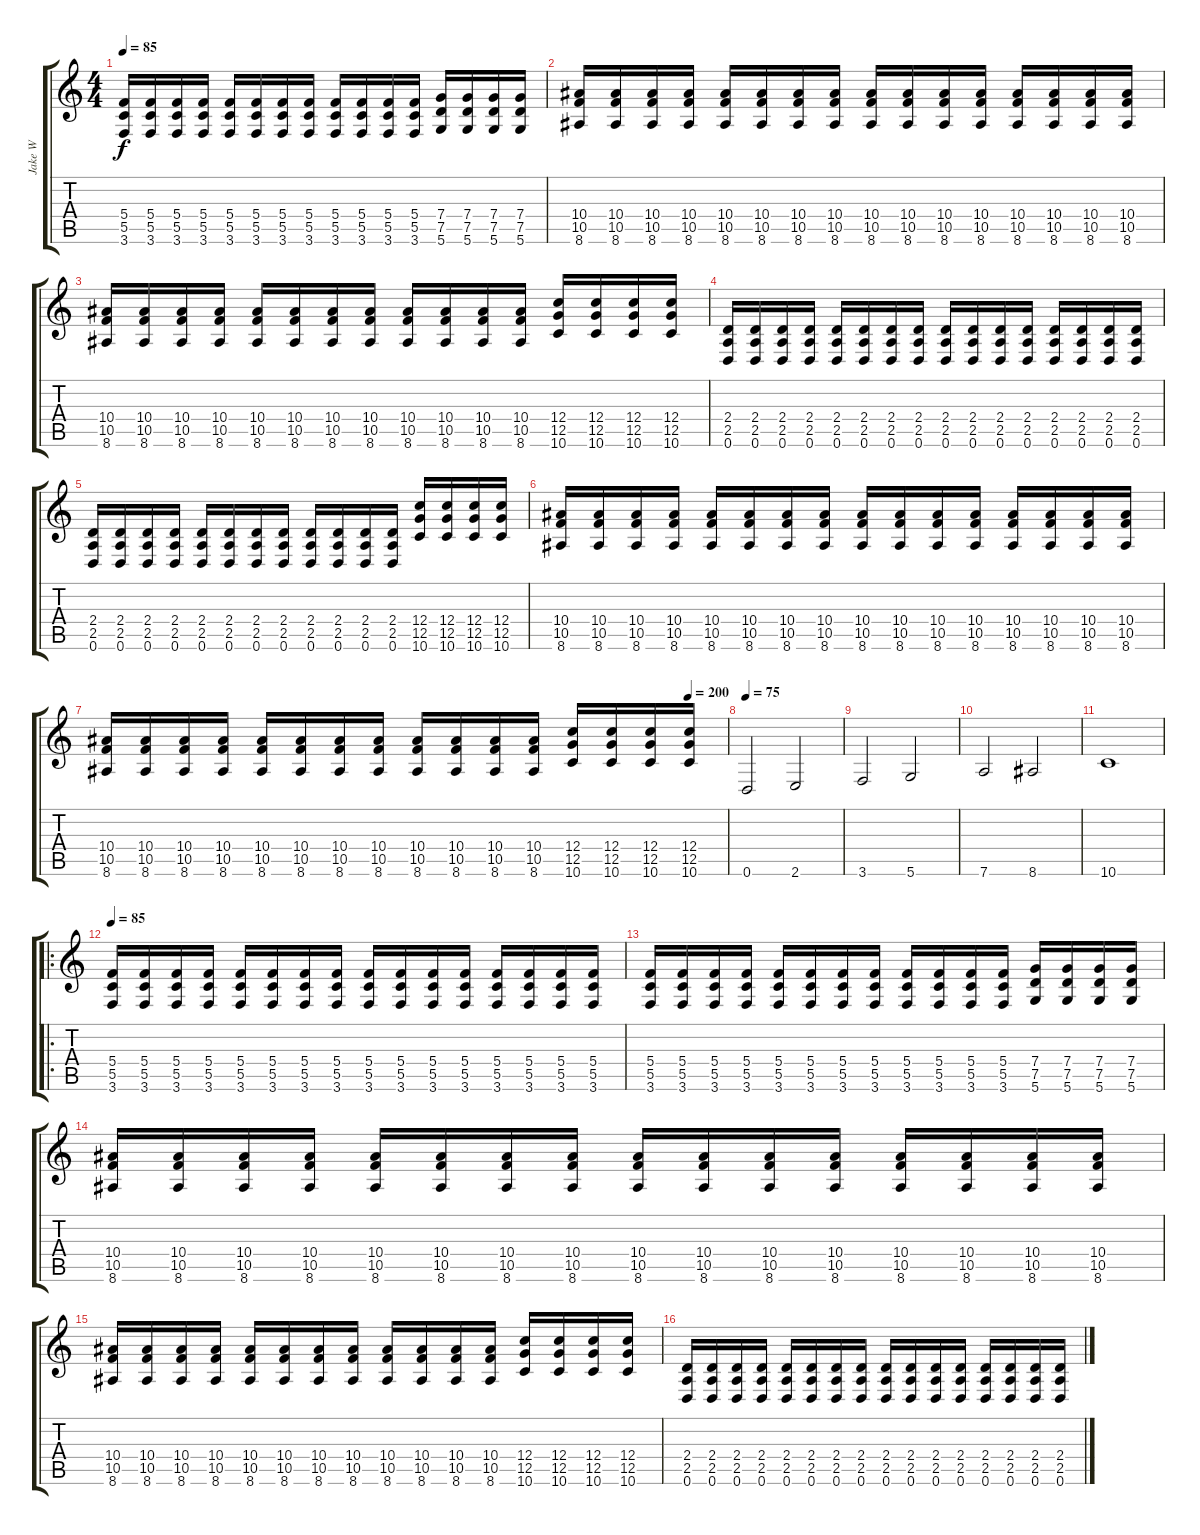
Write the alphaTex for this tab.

\track ("Jake W" "Jake W") {instrument overdrivenguitar}
\staff {score tabs}
\tuning (D4 A3 F3 C3 G2 D2) {hide}
\ts (4 4)
\tempo 85
\clef g2
\ks c
(5.4 5.5 3.6).16{dy f} (5.4 5.5 3.6).16 (5.4 5.5 3.6).16 (5.4 5.5 3.6).16 (5.4 5.5 3.6).16 (5.4 5.5 3.6).16 (5.4 5.5 3.6).16 (5.4 5.5 3.6).16 (5.4 5.5 3.6).16 (5.4 5.5 3.6).16 (5.4 5.5 3.6).16 (5.4 5.5 3.6).16 (7.4 7.5 5.6).16 (7.4 7.5 5.6).16 (7.4 7.5 5.6).16 (7.4 7.5 5.6).16 |
(10.4 10.5 8.6).16 (10.4 10.5 8.6).16 (10.4 10.5 8.6).16 (10.4 10.5 8.6).16 (10.4 10.5 8.6).16 (10.4 10.5 8.6).16 (10.4 10.5 8.6).16 (10.4 10.5 8.6).16 (10.4 10.5 8.6).16 (10.4 10.5 8.6).16 (10.4 10.5 8.6).16 (10.4 10.5 8.6).16 (10.4 10.5 8.6).16 (10.4 10.5 8.6).16 (10.4 10.5 8.6).16 (10.4 10.5 8.6).16 |
(10.4 10.5 8.6).16 (10.4 10.5 8.6).16 (10.4 10.5 8.6).16 (10.4 10.5 8.6).16 (10.4 10.5 8.6).16 (10.4 10.5 8.6).16 (10.4 10.5 8.6).16 (10.4 10.5 8.6).16 (10.4 10.5 8.6).16 (10.4 10.5 8.6).16 (10.4 10.5 8.6).16 (10.4 10.5 8.6).16 (12.4 12.5 10.6).16 (12.4 12.5 10.6).16 (12.4 12.5 10.6).16 (12.4 12.5 10.6).16 |
(2.4 2.5 0.6).16 (2.4 2.5 0.6).16 (2.4 2.5 0.6).16 (2.4 2.5 0.6).16 (2.4 2.5 0.6).16 (2.4 2.5 0.6).16 (2.4 2.5 0.6).16 (2.4 2.5 0.6).16 (2.4 2.5 0.6).16 (2.4 2.5 0.6).16 (2.4 2.5 0.6).16 (2.4 2.5 0.6).16 (2.4 2.5 0.6).16 (2.4 2.5 0.6).16 (2.4 2.5 0.6).16 (2.4 2.5 0.6).16 |
(2.4 2.5 0.6).16 (2.4 2.5 0.6).16 (2.4 2.5 0.6).16 (2.4 2.5 0.6).16 (2.4 2.5 0.6).16 (2.4 2.5 0.6).16 (2.4 2.5 0.6).16 (2.4 2.5 0.6).16 (2.4 2.5 0.6).16 (2.4 2.5 0.6).16 (2.4 2.5 0.6).16 (2.4 2.5 0.6).16 (12.4 12.5 10.6).16 (12.4 12.5 10.6).16 (12.4 12.5 10.6).16 (12.4 12.5 10.6).16 |
(10.4 10.5 8.6).16 (10.4 10.5 8.6).16 (10.4 10.5 8.6).16 (10.4 10.5 8.6).16 (10.4 10.5 8.6).16 (10.4 10.5 8.6).16 (10.4 10.5 8.6).16 (10.4 10.5 8.6).16 (10.4 10.5 8.6).16 (10.4 10.5 8.6).16 (10.4 10.5 8.6).16 (10.4 10.5 8.6).16 (10.4 10.5 8.6).16 (10.4 10.5 8.6).16 (10.4 10.5 8.6).16 (10.4 10.5 8.6).16 |
\tempo (200 0.9375)
(10.4 10.5 8.6).16 (10.4 10.5 8.6).16 (10.4 10.5 8.6).16 (10.4 10.5 8.6).16 (10.4 10.5 8.6).16 (10.4 10.5 8.6).16 (10.4 10.5 8.6).16 (10.4 10.5 8.6).16 (10.4 10.5 8.6).16 (10.4 10.5 8.6).16 (10.4 10.5 8.6).16 (10.4 10.5 8.6).16 (12.4 12.5 10.6).16 (12.4 12.5 10.6).16 (12.4 12.5 10.6).16 (12.4 12.5 10.6).16 |
\tempo 75
0.6.2 2.6.2 |
3.6.2 5.6.2 |
7.6.2 8.6.2 |
10.6.1 |
\ro
\tempo 85
(5.4 5.5 3.6).16 (5.4 5.5 3.6).16 (5.4 5.5 3.6).16 (5.4 5.5 3.6).16 (5.4 5.5 3.6).16 (5.4 5.5 3.6).16 (5.4 5.5 3.6).16 (5.4 5.5 3.6).16 (5.4 5.5 3.6).16 (5.4 5.5 3.6).16 (5.4 5.5 3.6).16 (5.4 5.5 3.6).16 (5.4 5.5 3.6).16 (5.4 5.5 3.6).16 (5.4 5.5 3.6).16 (5.4 5.5 3.6).16 |
(5.4 5.5 3.6).16 (5.4 5.5 3.6).16 (5.4 5.5 3.6).16 (5.4 5.5 3.6).16 (5.4 5.5 3.6).16 (5.4 5.5 3.6).16 (5.4 5.5 3.6).16 (5.4 5.5 3.6).16 (5.4 5.5 3.6).16 (5.4 5.5 3.6).16 (5.4 5.5 3.6).16 (5.4 5.5 3.6).16 (7.4 7.5 5.6).16 (7.4 7.5 5.6).16 (7.4 7.5 5.6).16 (7.4 7.5 5.6).16 |
(10.4 10.5 8.6).16 (10.4 10.5 8.6).16 (10.4 10.5 8.6).16 (10.4 10.5 8.6).16 (10.4 10.5 8.6).16 (10.4 10.5 8.6).16 (10.4 10.5 8.6).16 (10.4 10.5 8.6).16 (10.4 10.5 8.6).16 (10.4 10.5 8.6).16 (10.4 10.5 8.6).16 (10.4 10.5 8.6).16 (10.4 10.5 8.6).16 (10.4 10.5 8.6).16 (10.4 10.5 8.6).16 (10.4 10.5 8.6).16 |
(10.4 10.5 8.6).16 (10.4 10.5 8.6).16 (10.4 10.5 8.6).16 (10.4 10.5 8.6).16 (10.4 10.5 8.6).16 (10.4 10.5 8.6).16 (10.4 10.5 8.6).16 (10.4 10.5 8.6).16 (10.4 10.5 8.6).16 (10.4 10.5 8.6).16 (10.4 10.5 8.6).16 (10.4 10.5 8.6).16 (12.4 12.5 10.6).16 (12.4 12.5 10.6).16 (12.4 12.5 10.6).16 (12.4 12.5 10.6).16 |
(2.4 2.5 0.6).16 (2.4 2.5 0.6).16 (2.4 2.5 0.6).16 (2.4 2.5 0.6).16 (2.4 2.5 0.6).16 (2.4 2.5 0.6).16 (2.4 2.5 0.6).16 (2.4 2.5 0.6).16 (2.4 2.5 0.6).16 (2.4 2.5 0.6).16 (2.4 2.5 0.6).16 (2.4 2.5 0.6).16 (2.4 2.5 0.6).16 (2.4 2.5 0.6).16 (2.4 2.5 0.6).16 (2.4 2.5 0.6).16
